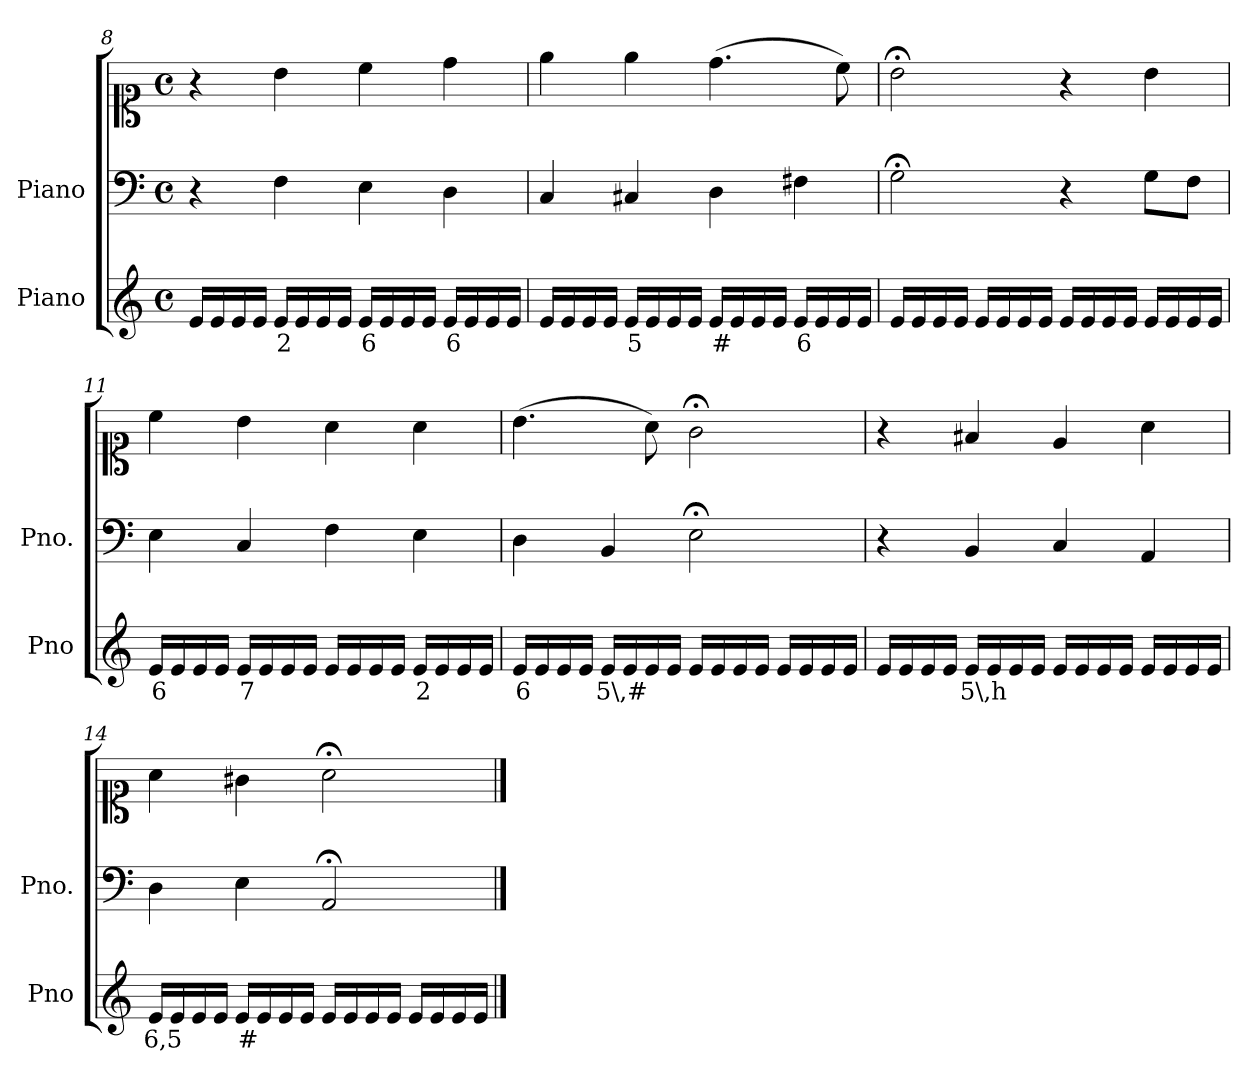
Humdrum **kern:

**kern	**text	**kern	**kern
*part2	*part2	*part1	*part1
*staff3	*staff3	*staff2	*staff1
*I"Piano	*	*I"Piano	*
*I'Pno	*	*I'Pno.	*
*clefG2	*	*clefF4	*clefC1
*k[]	*	*k[]	*k[]
*M4/4	*	*M4/4	*M4/4
*met(c)	*	*met(c)	*met(c)
=8	=8	=8	=8
16e/LL	.	4r	4r
16e/	.	.	.
16e/	.	.	.
16e/JJ	.	.	.
!	!LO:LY:b	!	!
16e/LL	2	4F\	4b\
16e/	.	.	.
16e/	.	.	.
16e/JJ	.	.	.
!	!LO:LY:b	!	!
16e/LL	6	4E\	4cc\
16e/	.	.	.
16e/	.	.	.
16e/JJ	.	.	.
!	!LO:LY:b	!	!
16e/LL	6	4D\	4dd\
16e/	.	.	.
16e/	.	.	.
16e/JJ	.	.	.
=9	=9	=9	=9
16e/LL	.	4C/	4ee\
16e/	.	.	.
16e/	.	.	.
16e/JJ	.	.	.
!	!LO:LY:b	!	!
16e/LL	5	4C#X/	4ee\
16e/	.	.	.
16e/	.	.	.
16e/JJ	.	.	.
!	!LO:LY:b	!	!
16e/LL	#	4D\	(>4.dd\
16e/	.	.	.
16e/	.	.	.
16e/JJ	.	.	.
!	!LO:LY:b	!	!
16e/LL	6	4F#X\	.
16e/	.	.	.
16e/	.	.	8cc\)
16e/JJ	.	.	.
=10	=10	=10	=10
16e/LL	.	2G;<\	2b;<\
16e/	.	.	.
16e/	.	.	.
16e/JJ	.	.	.
16e/LL	.	.	.
16e/	.	.	.
16e/	.	.	.
16e/JJ	.	.	.
16e/LL	.	4r	4r
16e/	.	.	.
16e/	.	.	.
16e/JJ	.	.	.
16e/LL	.	8G\L	4b\
16e/	.	.	.
!	!LO:LY:b	!	!
16e/	_	8F\J	.
16e/JJ	.	.	.
=11	=11	=11	=11
!	!LO:LY:b	!	!
16e/LL	6	4E\	4cc\
16e/	.	.	.
16e/	.	.	.
16e/JJ	.	.	.
!	!LO:LY:b	!	!
16e/LL	7	4C/	4b\
16e/	.	.	.
16e/	.	.	.
16e/JJ	.	.	.
16e/LL	.	4F\	4a\
16e/	.	.	.
16e/	.	.	.
16e/JJ	.	.	.
!	!LO:LY:b	!	!
16e/LL	2	4E\	4a\
16e/	.	.	.
16e/	.	.	.
16e/JJ	.	.	.
=12	=12	=12	=12
!	!LO:LY:b	!	!
16e/LL	6	4D\	(>4.b\
16e/	.	.	.
16e/	.	.	.
16e/JJ	.	.	.
!	!LO:LY:b	!	!
16e/LL	5\,#	4BB/	.
16e/	.	.	.
16e/	.	.	8a\)
16e/JJ	.	.	.
16e/LL	.	2E;<\	2g;<\
16e/	.	.	.
16e/	.	.	.
16e/JJ	.	.	.
16e/LL	.	.	.
16e/	.	.	.
16e/	.	.	.
16e/JJ	.	.	.
=13	=13	=13	=13
16e/LL	.	4r	4r
16e/	.	.	.
16e/	.	.	.
16e/JJ	.	.	.
!	!LO:LY:b	!	!
16e/LL	5\,h	4BB/	4f#X/
16e/	.	.	.
16e/	.	.	.
16e/JJ	.	.	.
16e/LL	.	4C/	4e/
16e/	.	.	.
16e/	.	.	.
16e/JJ	.	.	.
16e/LL	.	4AA/	4a\
16e/	.	.	.
16e/	.	.	.
16e/JJ	.	.	.
=14	=14	=14	=14
!	!LO:LY:b	!	!
16e/LL	6,5	4D\	4a\
16e/	.	.	.
16e/	.	.	.
16e/JJ	.	.	.
!	!LO:LY:b	!	!
16e/LL	#	4E\	4g#X\
16e/	.	.	.
16e/	.	.	.
16e/JJ	.	.	.
16e/LL	.	2AA;</	2a;<\
16e/	.	.	.
16e/	.	.	.
16e/JJ	.	.	.
16e/LL	.	.	.
16e/	.	.	.
16e/	.	.	.
16e/JJ	.	.	.
==	==	==	==
*-	*-	*-	*-
